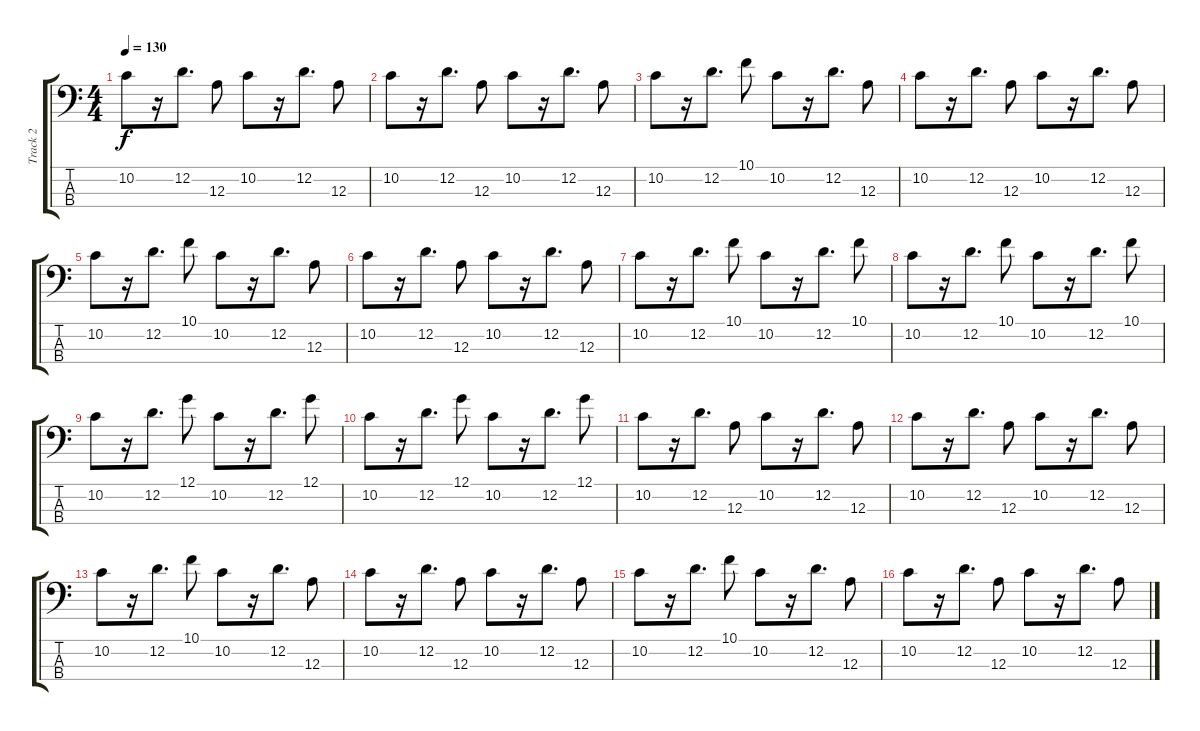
\track ("Track 2" "Track 2") {instrument electricbassfinger}
\staff {score tabs}
\tuning (G2 D2 A1 E1) {hide}
\ts (4 4)
\tempo 130
\clef f4
\ks c
10.2.8{dy f} r.16 12.2.8{d} 12.3.8 10.2.8 r.16 12.2.8{d} 12.3.8 |
10.2.8 r.16 12.2.8{d} 12.3.8 10.2.8 r.16 12.2.8{d} 12.3.8 |
10.2.8 r.16 12.2.8{d} 10.1.8 10.2.8 r.16 12.2.8{d} 12.3.8 |
10.2.8 r.16 12.2.8{d} 12.3.8 10.2.8 r.16 12.2.8{d} 12.3.8 |
10.2.8 r.16 12.2.8{d} 10.1.8 10.2.8 r.16 12.2.8{d} 12.3.8 |
10.2.8 r.16 12.2.8{d} 12.3.8 10.2.8 r.16 12.2.8{d} 12.3.8 |
10.2.8 r.16 12.2.8{d} 10.1.8 10.2.8 r.16 12.2.8{d} 10.1.8 |
10.2.8 r.16 12.2.8{d} 10.1.8 10.2.8 r.16 12.2.8{d} 10.1.8 |
10.2.8 r.16 12.2.8{d} 12.1.8 10.2.8 r.16 12.2.8{d} 12.1.8 |
10.2.8 r.16 12.2.8{d} 12.1.8 10.2.8 r.16 12.2.8{d} 12.1.8 |
10.2.8 r.16 12.2.8{d} 12.3.8 10.2.8 r.16 12.2.8{d} 12.3.8 |
10.2.8 r.16 12.2.8{d} 12.3.8 10.2.8 r.16 12.2.8{d} 12.3.8 |
10.2.8 r.16 12.2.8{d} 10.1.8 10.2.8 r.16 12.2.8{d} 12.3.8 |
10.2.8 r.16 12.2.8{d} 12.3.8 10.2.8 r.16 12.2.8{d} 12.3.8 |
10.2.8 r.16 12.2.8{d} 10.1.8 10.2.8 r.16 12.2.8{d} 12.3.8 |
10.2.8 r.16 12.2.8{d} 12.3.8 10.2.8 r.16 12.2.8{d} 12.3.8
